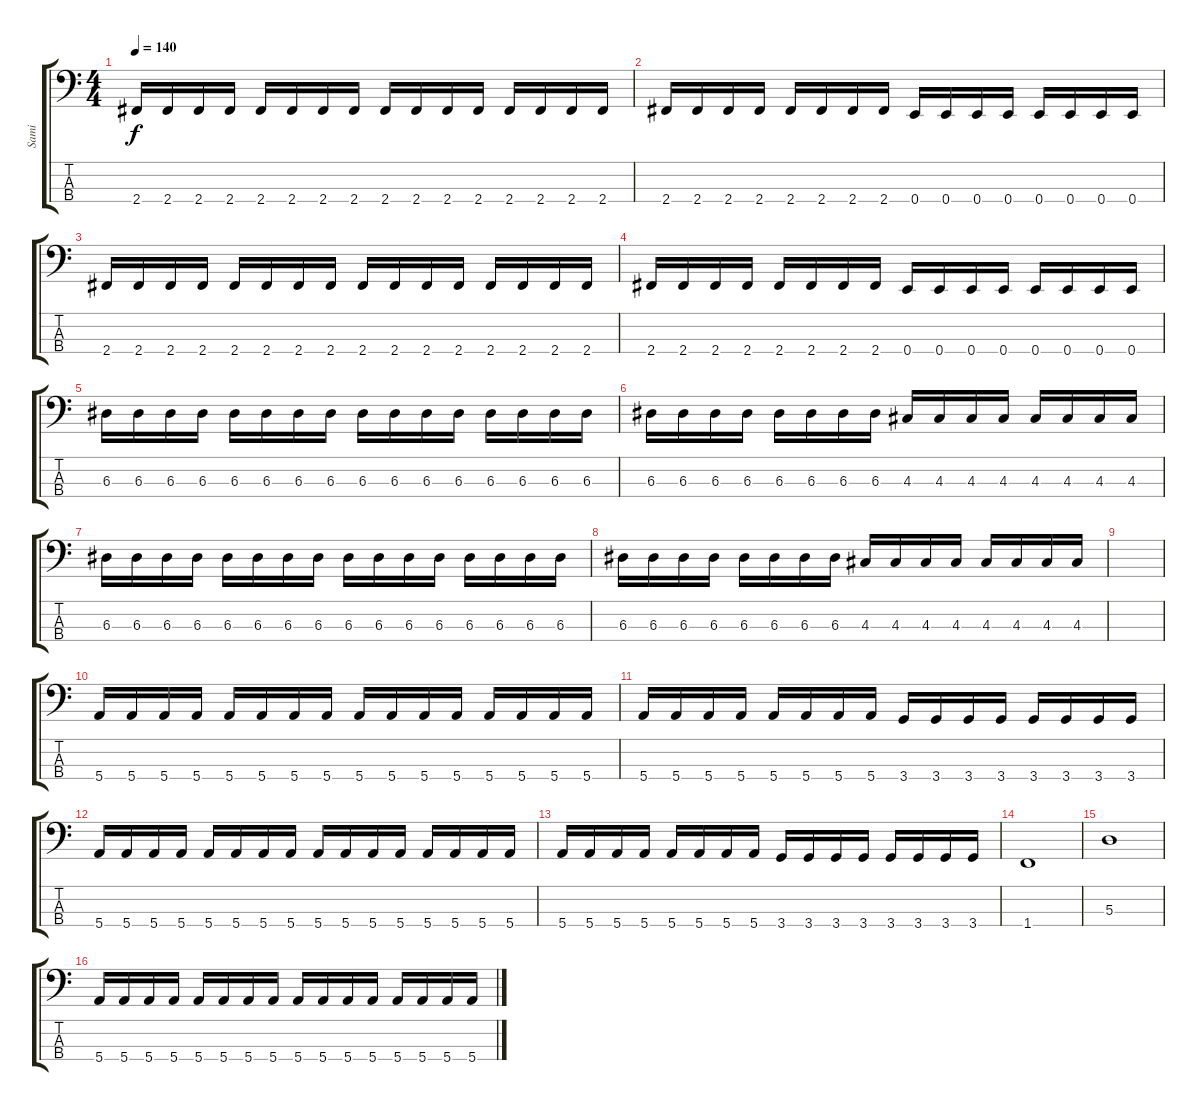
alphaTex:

\track ("Sami" "Sami") {instrument electricbasspick}
\staff {score tabs}
\tuning (G2 D2 A1 E1) {hide}
\ts (4 4)
\tempo 140
\clef f4
\ks c
2.4.16{dy f} 2.4.16 2.4.16 2.4.16 2.4.16 2.4.16 2.4.16 2.4.16 2.4.16 2.4.16 2.4.16 2.4.16 2.4.16 2.4.16 2.4.16 2.4.16 |
2.4.16 2.4.16 2.4.16 2.4.16 2.4.16 2.4.16 2.4.16 2.4.16 0.4.16 0.4.16 0.4.16 0.4.16 0.4.16 0.4.16 0.4.16 0.4.16 |
2.4.16 2.4.16 2.4.16 2.4.16 2.4.16 2.4.16 2.4.16 2.4.16 2.4.16 2.4.16 2.4.16 2.4.16 2.4.16 2.4.16 2.4.16 2.4.16 |
2.4.16 2.4.16 2.4.16 2.4.16 2.4.16 2.4.16 2.4.16 2.4.16 0.4.16 0.4.16 0.4.16 0.4.16 0.4.16 0.4.16 0.4.16 0.4.16 |
6.3.16 6.3.16 6.3.16 6.3.16 6.3.16 6.3.16 6.3.16 6.3.16 6.3.16 6.3.16 6.3.16 6.3.16 6.3.16 6.3.16 6.3.16 6.3.16 |
6.3.16 6.3.16 6.3.16 6.3.16 6.3.16 6.3.16 6.3.16 6.3.16 4.3.16 4.3.16 4.3.16 4.3.16 4.3.16 4.3.16 4.3.16 4.3.16 |
6.3.16 6.3.16 6.3.16 6.3.16 6.3.16 6.3.16 6.3.16 6.3.16 6.3.16 6.3.16 6.3.16 6.3.16 6.3.16 6.3.16 6.3.16 6.3.16 |
6.3.16 6.3.16 6.3.16 6.3.16 6.3.16 6.3.16 6.3.16 6.3.16 4.3.16 4.3.16 4.3.16 4.3.16 4.3.16 4.3.16 4.3.16 4.3.16 |
|
5.4.16 5.4.16 5.4.16 5.4.16 5.4.16 5.4.16 5.4.16 5.4.16 5.4.16 5.4.16 5.4.16 5.4.16 5.4.16 5.4.16 5.4.16 5.4.16 |
5.4.16 5.4.16 5.4.16 5.4.16 5.4.16 5.4.16 5.4.16 5.4.16 3.4.16 3.4.16 3.4.16 3.4.16 3.4.16 3.4.16 3.4.16 3.4.16 |
5.4.16 5.4.16 5.4.16 5.4.16 5.4.16 5.4.16 5.4.16 5.4.16 5.4.16 5.4.16 5.4.16 5.4.16 5.4.16 5.4.16 5.4.16 5.4.16 |
5.4.16 5.4.16 5.4.16 5.4.16 5.4.16 5.4.16 5.4.16 5.4.16 3.4.16 3.4.16 3.4.16 3.4.16 3.4.16 3.4.16 3.4.16 3.4.16 |
1.4.1 |
5.3.1 |
5.4.16 5.4.16 5.4.16 5.4.16 5.4.16 5.4.16 5.4.16 5.4.16 5.4.16 5.4.16 5.4.16 5.4.16 5.4.16 5.4.16 5.4.16 5.4.16
